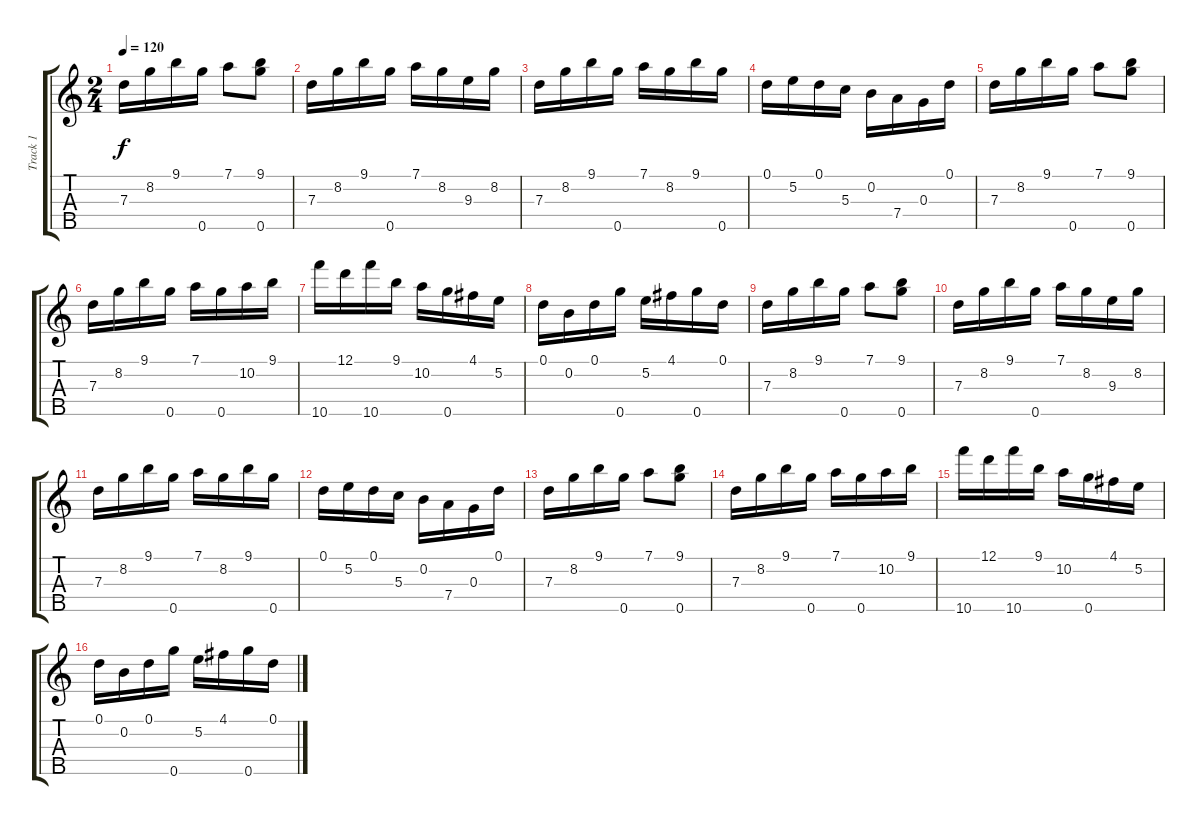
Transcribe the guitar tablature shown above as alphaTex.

\track ("Track 1" "Track 1") {instrument banjo}
\staff {score tabs}
\tuning (D4 B3 G3 D3 G4) {hide}
\displaytranspose 12
\ts (2 4)
\tempo 120
\clef g2
\ks c
7.3.16{dy f instrument banjo} 8.2.16 9.1.16 0.5.16 7.1.8 (9.1 0.5).8 |
7.3.16 8.2.16 9.1.16 0.5.16 7.1.16 8.2.16 9.3.16 8.2.16 |
7.3.16 8.2.16 9.1.16 0.5.16 7.1.16 8.2.16 9.1.16 0.5.16 |
0.1.16 5.2.16 0.1.16 5.3.16 0.2.16 7.4.16 0.3.16 0.1.16 |
7.3.16 8.2.16 9.1.16 0.5.16 7.1.8 (9.1 0.5).8 |
7.3.16 8.2.16 9.1.16 0.5.16 7.1.16 0.5.16 10.2.16 9.1.16 |
10.5.16 12.1.16 10.5.16 9.1.16 10.2.16 0.5.16 4.1.16 5.2.16 |
0.1.16 0.2.16 0.1.16 0.5.16 5.2.16 4.1.16 0.5.16 0.1.16 |
7.3.16 8.2.16 9.1.16 0.5.16 7.1.8 (9.1 0.5).8 |
7.3.16 8.2.16 9.1.16 0.5.16 7.1.16 8.2.16 9.3.16 8.2.16 |
7.3.16 8.2.16 9.1.16 0.5.16 7.1.16 8.2.16 9.1.16 0.5.16 |
0.1.16 5.2.16 0.1.16 5.3.16 0.2.16 7.4.16 0.3.16 0.1.16 |
7.3.16 8.2.16 9.1.16 0.5.16 7.1.8 (9.1 0.5).8 |
7.3.16 8.2.16 9.1.16 0.5.16 7.1.16 0.5.16 10.2.16 9.1.16 |
10.5.16 12.1.16 10.5.16 9.1.16 10.2.16 0.5.16 4.1.16 5.2.16 |
0.1.16 0.2.16 0.1.16 0.5.16 5.2.16 4.1.16 0.5.16 0.1.16
